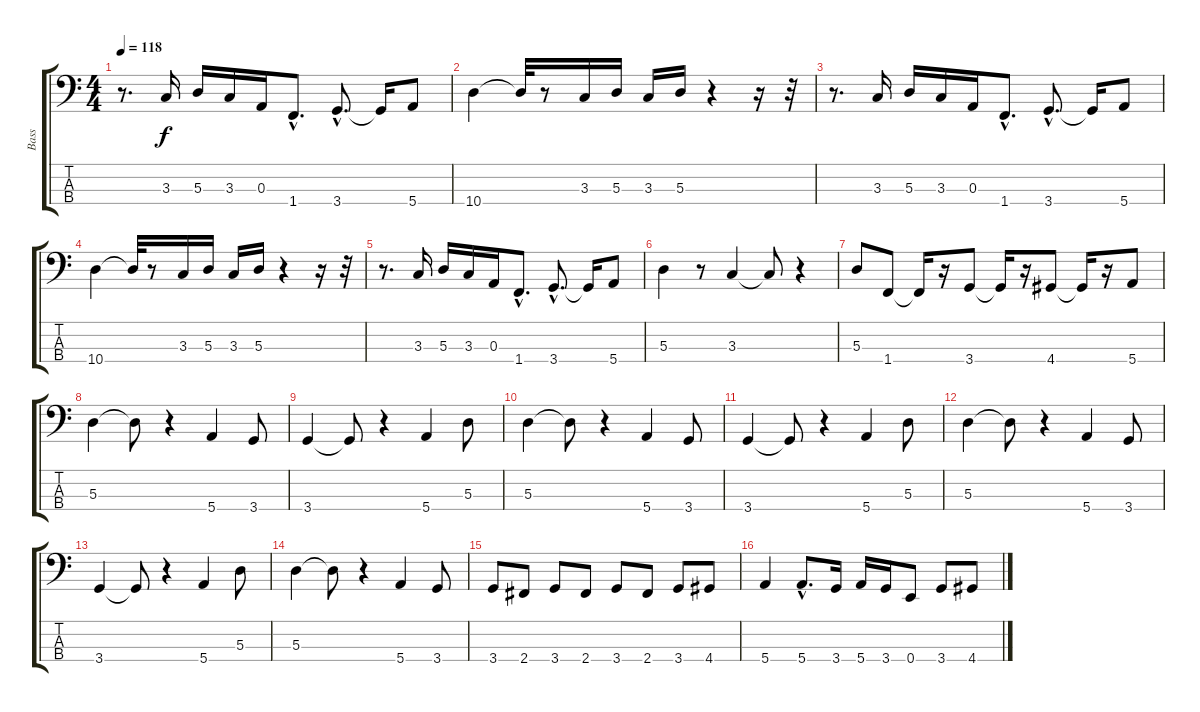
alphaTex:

\track ("Bass" "Bass") {instrument slapbass2}
\staff {score tabs}
\tuning (G2 D2 A1 E1) {hide}
\ts (4 4)
\tempo 118
\clef f4
\ks c
r.8{d dy f} 3.3.16 5.3.16 3.3.16 0.3.16 1.4{hac}.8{d} 3.4{hac}.8{d} 3.4{t}.16 5.4.8 |
10.4.4 10.4{t}.32 r.8 3.3.16 5.3.16 3.3.16 5.3.16 r.4 r.16 r.32 |
r.8{d} 3.3.16 5.3.16 3.3.16 0.3.16 1.4{hac}.8{d} 3.4{hac}.8{d} 3.4{t}.16 5.4.8 |
10.4.4 10.4{t}.32 r.8 3.3.16 5.3.16 3.3.16 5.3.16 r.4 r.16 r.32 |
r.8{d} 3.3.16 5.3.16 3.3.16 0.3.16 1.4{hac}.8{d} 3.4{hac}.8{d} 3.4{t}.16 5.4.8 |
5.3.4 r.8 3.3.4 3.3{t}.8 r.4 |
5.3.8 1.4.8 1.4{t}.16 r.16 3.4.8 3.4{t}.16 r.16 4.4.8 4.4{t}.16 r.16 5.4.8 |
5.3.4 5.3{t}.8 r.4 5.4.4 3.4.8 |
3.4.4 3.4{t}.8 r.4 5.4.4 5.3.8 |
5.3.4 5.3{t}.8 r.4 5.4.4 3.4.8 |
3.4.4 3.4{t}.8 r.4 5.4.4 5.3.8 |
5.3.4 5.3{t}.8 r.4 5.4.4 3.4.8 |
3.4.4 3.4{t}.8 r.4 5.4.4 5.3.8 |
5.3.4 5.3{t}.8 r.4 5.4.4 3.4.8 |
3.4.8 2.4.8 3.4.8 2.4.8 3.4.8 2.4.8 3.4.8 4.4.8 |
5.4.4 5.4{hac}.8{d} 3.4.16 5.4.16 3.4.16 0.4.8 3.4.8 4.4.8
